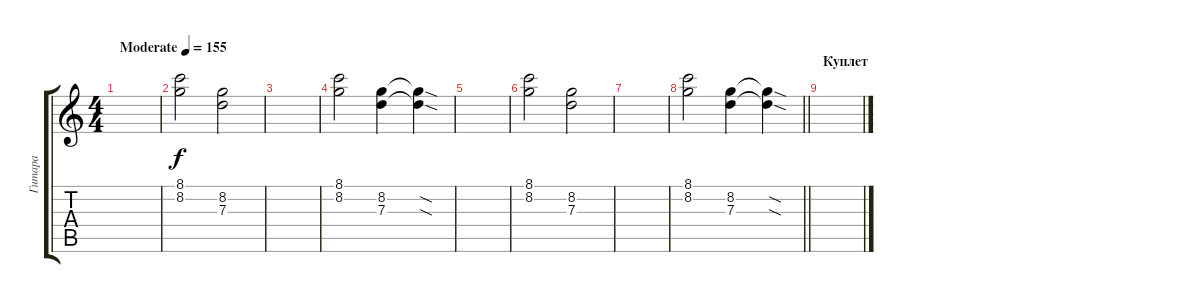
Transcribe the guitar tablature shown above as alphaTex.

\track ("Гитара" "Гитара") {instrument overdrivenguitar}
\staff {score tabs}
\tuning (E4 B3 G3 D3 A2 E2) {hide}
\ts (4 4)
\tempo (155 "Moderate")
\clef g2
\ks c
|
(8.1 8.2).2 (8.2 7.3).2 |
|
(8.1 8.2).2 (8.2 7.3).4 (8.2{sod t} 7.3{sod t}).4 |
|
(8.1 8.2).2 (8.2 7.3).2 |
|
\barLineRight lightlight
(8.1 8.2).2 (8.2 7.3).4 (8.2{sod t} 7.3{sod t}).4 |
\section ("" "Куплет")
